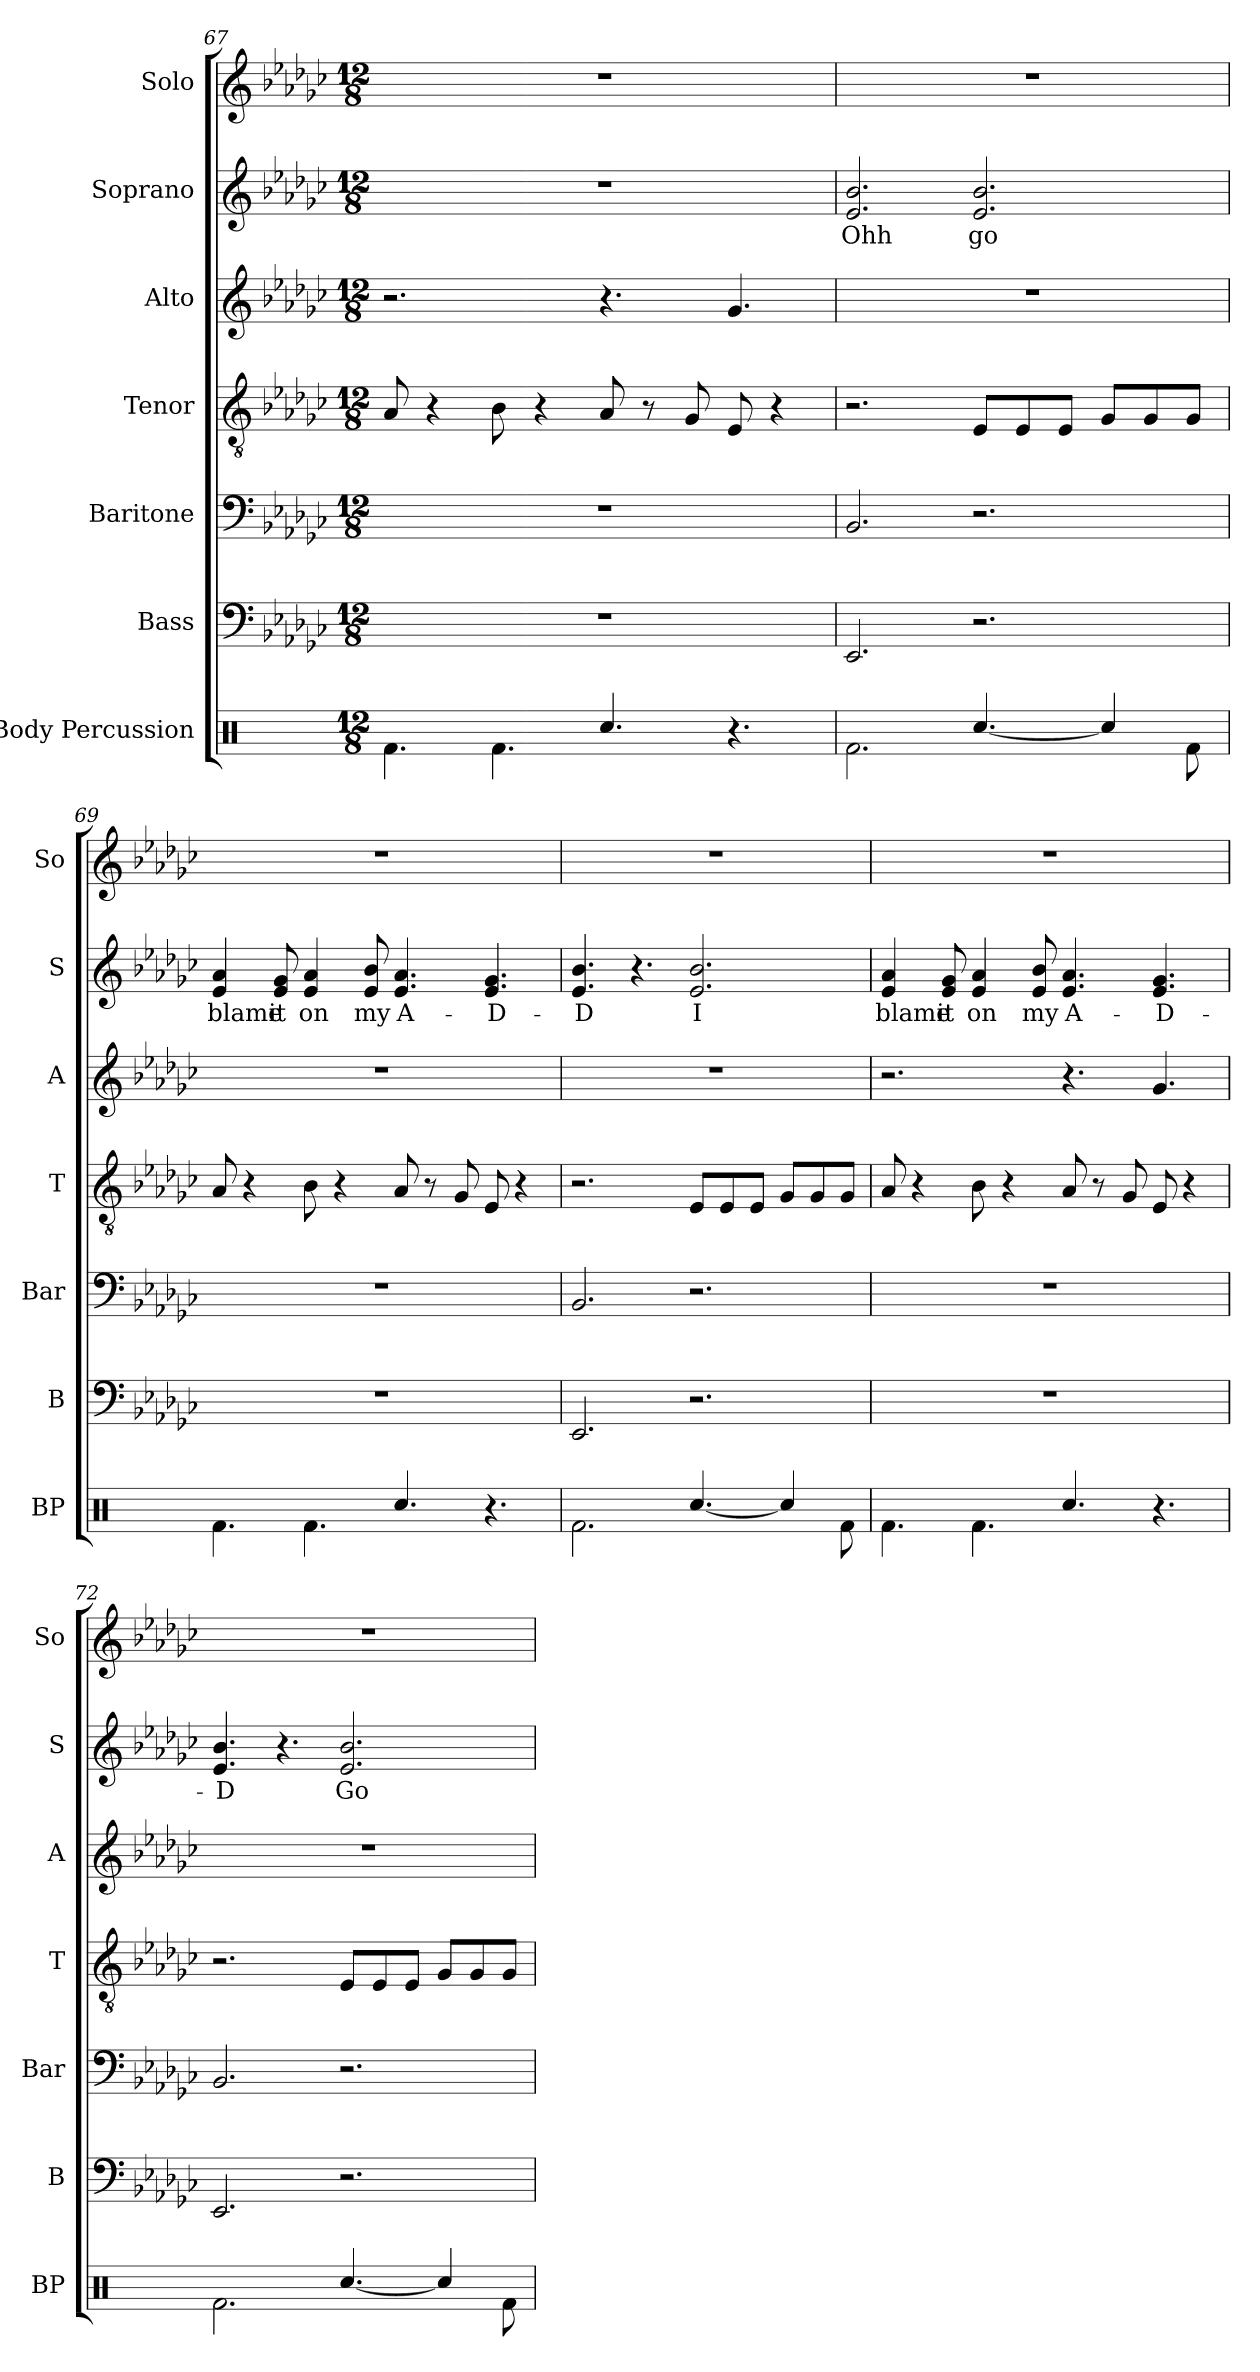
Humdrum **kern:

**kern	**kern	**kern	**kern	**kern	**kern	**text	**kern
*part7	*part6	*part5	*part4	*part3	*part2	*part2	*part1
*staff7	*staff6	*staff5	*staff4	*staff3	*staff2	*staff2	*staff1
*I"Body Percussion	*I"Bass	*I"Baritone	*I"Tenor	*I"Alto	*I"Soprano	*	*I"Solo
*I'BP	*I'B	*I'Bar	*I'T	*I'A	*I'S	*	*I'So
*clefX	*clefF4	*clefF4	*clefGv2	*clefG2	*clefG2	*	*clefG2
*k[]	*k[b-e-a-d-g-c-]	*k[b-e-a-d-g-c-]	*k[b-e-a-d-g-c-]	*k[b-e-a-d-g-c-]	*k[b-e-a-d-g-c-]	*	*k[b-e-a-d-g-c-]
*M12/8	*M12/8	*M12/8	*M12/8	*M12/8	*M12/8	*	*M12/8
=67	=67	=67	=67	=67	=67	=67	=67
4.Rf\	1.r	1.r	8A-/	2.r	1.r	.	1.r
.	.	.	4r	.	.	.	.
4.Rf\	.	.	8B-\	.	.	.	.
.	.	.	4r	.	.	.	.
4.Rcc/	.	.	8A-/	4.r	.	.	.
.	.	.	8r	.	.	.	.
.	.	.	8G-/	.	.	.	.
4.r	.	.	8E-/	4.g-/	.	.	.
.	.	.	4r	.	.	.	.
=68	=68	=68	=68	=68	=68	=68	=68
2.Rf\	2.EE-/	2.BB-/	2.r	1.r	2.e-/ 2.b-/	Ohh	1.r
[4.Rcc/	2.r	2.r	8E-/L	.	2.e-/ 2.b-/	go	.
.	.	.	8E-/	.	.	.	.
.	.	.	8E-/J	.	.	.	.
4Rcc/]	.	.	8G-/L	.	.	.	.
.	.	.	8G-/	.	.	.	.
8Rf\	.	.	8G-/J	.	.	.	.
=69	=69	=69	=69	=69	=69	=69	=69
4.Rf\	1.r	1.r	8A-/	1.r	4e-/ 4a-/	blame	1.r
.	.	.	4r	.	.	.	.
.	.	.	.	.	8e-/ 8g-/	it	.
4.Rf\	.	.	8B-\	.	4e-/ 4a-/	on	.
.	.	.	4r	.	.	.	.
.	.	.	.	.	8e-/ 8b-/	my	.
4.Rcc/	.	.	8A-/	.	4.e-/ 4.a-/	A-	.
.	.	.	8r	.	.	.	.
.	.	.	8G-/	.	.	.	.
4.r	.	.	8E-/	.	4.e-/ 4.g-/	-D-	.
.	.	.	4r	.	.	.	.
!!LO:PB:g=z
=70	=70	=70	=70	=70	=70	=70	=70
2.Rf\	2.EE-/	2.BB-/	2.r	1.r	4.e-/ 4.b-/	-D	1.r
.	.	.	.	.	4.r	.	.
[4.Rcc/	2.r	2.r	8E-/L	.	2.e-/ 2.b-/	I	.
.	.	.	8E-/	.	.	.	.
.	.	.	8E-/J	.	.	.	.
4Rcc/]	.	.	8G-/L	.	.	.	.
.	.	.	8G-/	.	.	.	.
8Rf\	.	.	8G-/J	.	.	.	.
=71	=71	=71	=71	=71	=71	=71	=71
4.Rf\	1.r	1.r	8A-/	2.r	4e-/ 4a-/	blame	1.r
.	.	.	4r	.	.	.	.
.	.	.	.	.	8e-/ 8g-/	it	.
4.Rf\	.	.	8B-\	.	4e-/ 4a-/	on	.
.	.	.	4r	.	.	.	.
.	.	.	.	.	8e-/ 8b-/	my	.
4.Rcc/	.	.	8A-/	4.r	4.e-/ 4.a-/	A-	.
.	.	.	8r	.	.	.	.
.	.	.	8G-/	.	.	.	.
4.r	.	.	8E-/	4.g-/	4.e-/ 4.g-/	-D-	.
.	.	.	4r	.	.	.	.
=72	=72	=72	=72	=72	=72	=72	=72
2.Rf\	2.EE-/	2.BB-/	2.r	1.r	4.e-/ 4.b-/	-D	1.r
.	.	.	.	.	4.r	.	.
[4.Rcc/	2.r	2.r	8E-/L	.	2.e-/ 2.b-/	Go	.
.	.	.	8E-/	.	.	.	.
.	.	.	8E-/J	.	.	.	.
4Rcc/]	.	.	8G-/L	.	.	.	.
.	.	.	8G-/	.	.	.	.
8Rf\	.	.	8G-/J	.	.	.	.
=	=	=	=	=	=	=	=
*-	*-	*-	*-	*-	*-	*-	*-
